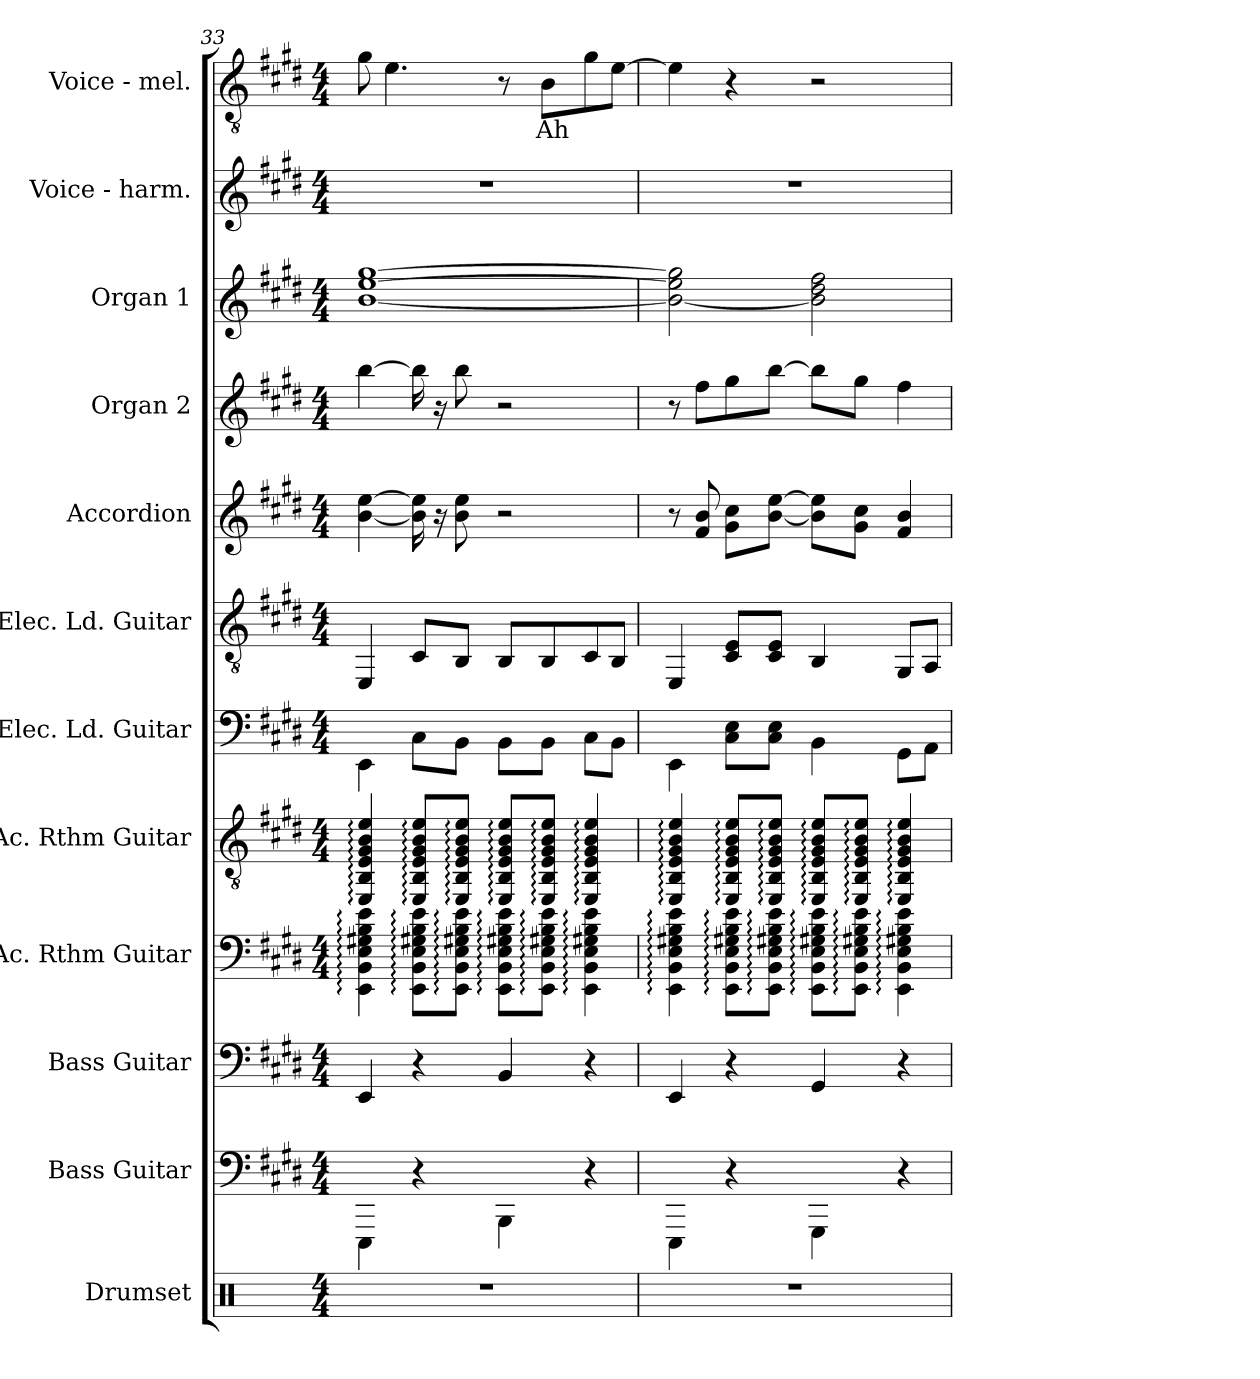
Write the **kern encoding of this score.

**kern	**kern	**kern	**kern	**kern	**kern	**kern	**kern	**kern	**kern	**kern	**kern	**text
*part12	*part11	*part10	*part9	*part8	*part7	*part6	*part5	*part4	*part3	*part2	*part1	*part1
*staff12	*staff11	*staff10	*staff9	*staff8	*staff7	*staff6	*staff5	*staff4	*staff3	*staff2	*staff1	*staff1
*I"Drumset	*I"Bass Guitar	*I"Bass Guitar	*I"Ac. Rthm Guitar	*I"Ac. Rthm Guitar	*I"Elec. Ld. Guitar	*I"Elec. Ld. Guitar	*I"Accordion	*I"Organ 2	*I"Organ 1	*I"Voice - harm.	*I"Voice - mel.	*
*I'Drums	*I'Bass	*I'Bass	*I'R. Guit.	*I'R. Guit.	*I'Ld. Guit.	*I'Ld. Guit.	*I'Acc.	*I'Org. 2	*I'Org. 1	*I'Harm.	*I'Mel.	*
!!LO:PB:g=z
*clefX	*	*clefF4	*	*clefGv2	*	*clefGv2	*clefG2	*clefG2	*clefG2	*clefG2	*clefGv2	*
*	*ITrd7c12	*ITrd7c12	*	*	*	*	*	*	*	*	*	*
*k[]	*k[f#c#g#d#]	*k[f#c#g#d#]	*k[f#c#g#d#]	*k[f#c#g#d#]	*k[f#c#g#d#]	*k[f#c#g#d#]	*k[f#c#g#d#]	*k[f#c#g#d#]	*k[f#c#g#d#]	*k[f#c#g#d#]	*k[f#c#g#d#]	*
*M4/4	*M4/4	*M4/4	*M4/4	*M4/4	*M4/4	*M4/4	*M4/4	*M4/4	*M4/4	*M4/4	*M4/4	*
=33	=33	=33	=33	=33	=33	=33	=33	=33	=33	=33	=33	=33
1r	4EEEE\	4EEE/	4EE\: 4BB\: 4E\: 4G#X\: 4B\: 4e\:	4EE/: 4BB/: 4E/: 4G#/: 4B/: 4e/:	4EE\	4EE/	[4b\ [4ee\	[4bb\	[1b [1ee [1gg#	1r	8g#\	.
.	.	.	.	.	.	.	.	.	.	.	4.e\	.
.	4r	4r	8EE:\ 8BB:\ 8E:\ 8G#X:\ 8B:\ 8e:\L	8EE/: 8BB/: 8E/: 8G#/: 8B/: 8e/:L	8C#\L	8C#/L	16b\] 16ee\]	16bb\]	.	.	.	.
.	.	.	.	.	.	.	16r	16r	.	.	.	.
.	.	.	8EE:\ 8BB:\ 8E:\ 8G#X:\ 8B:\ 8e:\J	8EE/: 8BB/: 8E/: 8G#/: 8B/: 8e/:J	8BB\J	8BB/J	8b\ 8ee\	8bb\	.	.	.	.
.	4BBBB\	4BBB/	8EE:\ 8BB:\ 8E:\ 8G#X:\ 8B:\ 8e:\L	8EE/: 8BB/: 8E/: 8G#/: 8B/: 8e/:L	8BB\L	8BB/L	2r	2r	.	.	8r	.
!	!	!	!	!	!	!	!	!	!	!	!	!LO:LY:b
.	.	.	8EE:\ 8BB:\ 8E:\ 8G#X:\ 8B:\ 8e:\J	8EE/: 8BB/: 8E/: 8G#/: 8B/: 8e/:J	8BB\J	8BB/	.	.	.	.	8B\L	Ah
.	4r	4r	4EE\: 4BB\: 4E\: 4G#X\: 4B\: 4e\:	4EE/: 4BB/: 4E/: 4G#/: 4B/: 4e/:	8C#\L	8C#/	.	.	.	.	8g#\	.
.	.	.	.	.	8BB\J	8BB/J	.	.	.	.	[8e\J	.
=34	=34	=34	=34	=34	=34	=34	=34	=34	=34	=34	=34	=34
1r	4EEEE\	4EEE/	4EE\: 4BB\: 4E\: 4G#X\: 4B\: 4e\:	4EE/: 4BB/: 4E/: 4G#/: 4B/: 4e/:	4EE\	4EE/	8r	8r	2b\_ 2ee\] 2gg#\]	1r	4e\]	.
.	.	.	.	.	.	.	8f#/ 8b/	8ff#\L	.	.	.	.
.	4r	4r	8EE:\ 8BB:\ 8E:\ 8G#X:\ 8B:\ 8e:\L	8EE/: 8BB/: 8E/: 8G#/: 8B/: 8e/:L	8C#\ 8E\L	8C#/ 8E/L	8g#\ 8cc#\L	8gg#\	.	.	4r	.
.	.	.	8EE:\ 8BB:\ 8E:\ 8G#X:\ 8B:\ 8e:\J	8EE/: 8BB/: 8E/: 8G#/: 8B/: 8e/:J	8C#\ 8E\J	8C#/ 8E/J	[8b\ [8ee\J	[8bb\J	.	.	.	.
.	4GGGG#\	4GGG#/	8EE:\ 8BB:\ 8E:\ 8G#X:\ 8B:\ 8e:\L	8EE/: 8BB/: 8E/: 8G#/: 8B/: 8e/:L	4BB\	4BB/	8b]\ 8ee]\L	8bb\L]	2b\] 2dd#\ 2ff#\	.	2r	.
.	.	.	8EE:\ 8BB:\ 8E:\ 8G#X:\ 8B:\ 8e:\J	8EE/: 8BB/: 8E/: 8G#/: 8B/: 8e/:J	.	.	8g#\ 8cc#\J	8gg#\J	.	.	.	.
.	4r	4r	4EE\: 4BB\: 4E\: 4G#X\: 4B\: 4e\:	4EE/: 4BB/: 4E/: 4G#/: 4B/: 4e/:	8GG#\L	8GG#/L	4f#/ 4b/	4ff#\	.	.	.	.
.	.	.	.	.	8AA\J	8AA/J	.	.	.	.	.	.
=	=	=	=	=	=	=	=	=	=	=	=	=
*-	*-	*-	*-	*-	*-	*-	*-	*-	*-	*-	*-	*-
